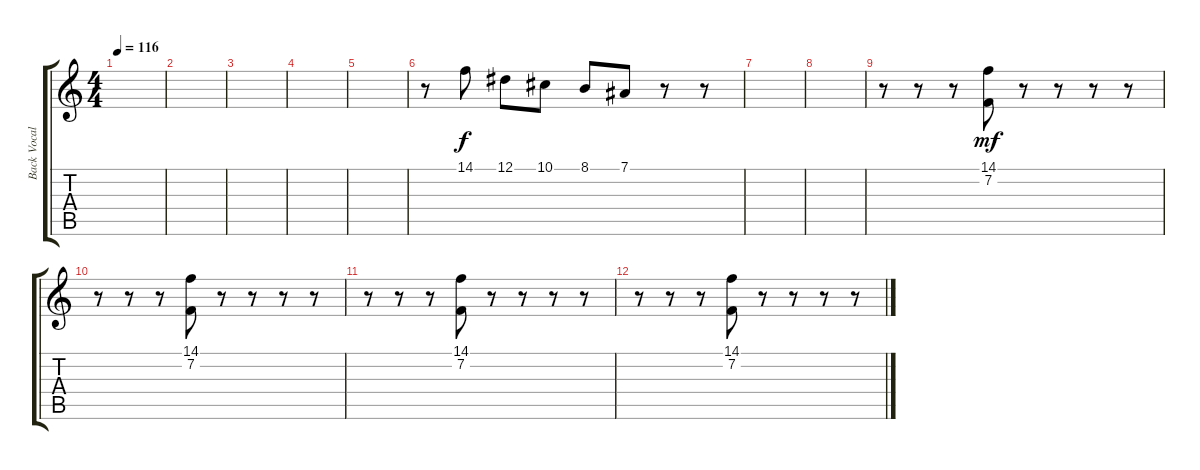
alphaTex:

\track ("Back Vocal(2)" "Back Vocal") {instrument lead6voice}
\staff {score tabs}
\tuning (Eb4 Bb3 Gb3 Db3 Ab2 Eb2) {hide}
\ts (4 4)
\tempo 116
\clef g2
\ks c
|
|
|
|
|
r.8 14.1.8{dy f} 12.1.8 10.1.8 8.1.8 7.1.8 r.8 r.8 |
|
|
r.8 r.8 r.8 (14.1 7.2).8{dy mf} r.8 r.8 r.8 r.8 |
r.8 r.8 r.8 (14.1 7.2).8 r.8 r.8 r.8 r.8 |
r.8 r.8 r.8 (14.1 7.2).8 r.8 r.8 r.8 r.8 |
r.8 r.8 r.8 (14.1 7.2).8 r.8 r.8 r.8 r.8
